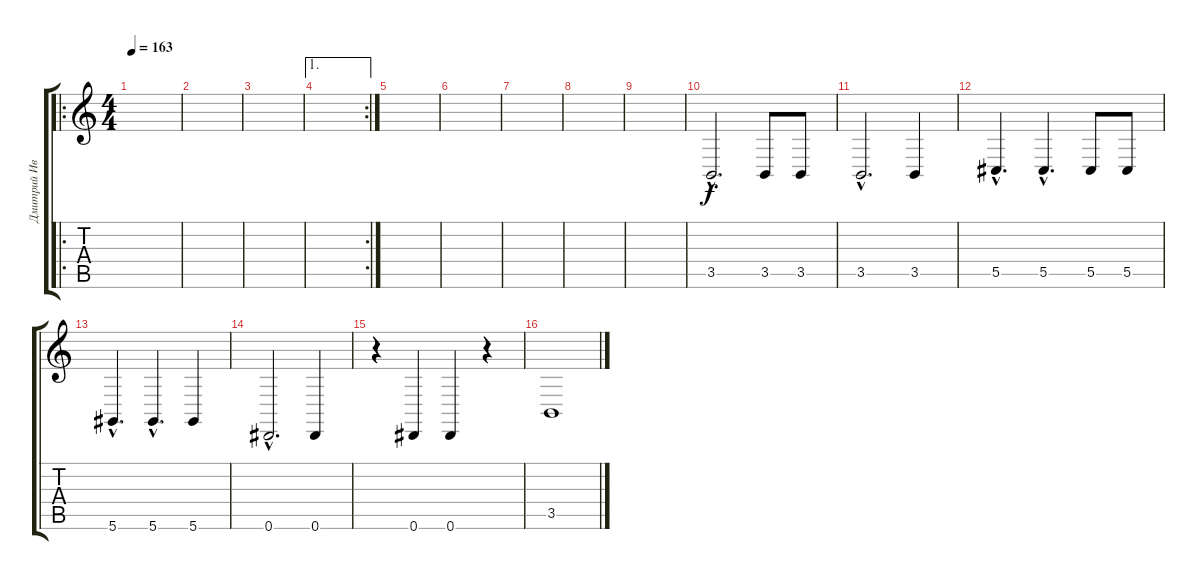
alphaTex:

\track ("Дмитрий Иванов" "Дмитрий Ив") {instrument taikodrum}
\staff {score tabs}
\tuning (Eb4 Bb3 Gb3 Db3 Ab2 Eb2) {hide}
\ro
\ts (4 4)
\tempo 163
\clef g2
\ks c
|
|
|
\ae 1
\rc 2
|
|
|
|
|
|
3.5{hac}.2{d} 3.5.8 3.5.8 |
3.5{hac}.2{d} 3.5.4 |
5.5{hac}.4{d} 5.5{hac}.4{d} 5.5.8 5.5.8 |
5.6{hac}.4{d} 5.6{hac}.4{d} 5.6.4 |
0.6{hac}.2{d} 0.6.4 |
r.4 0.6.4 0.6.4 r.4 |
3.5.1
